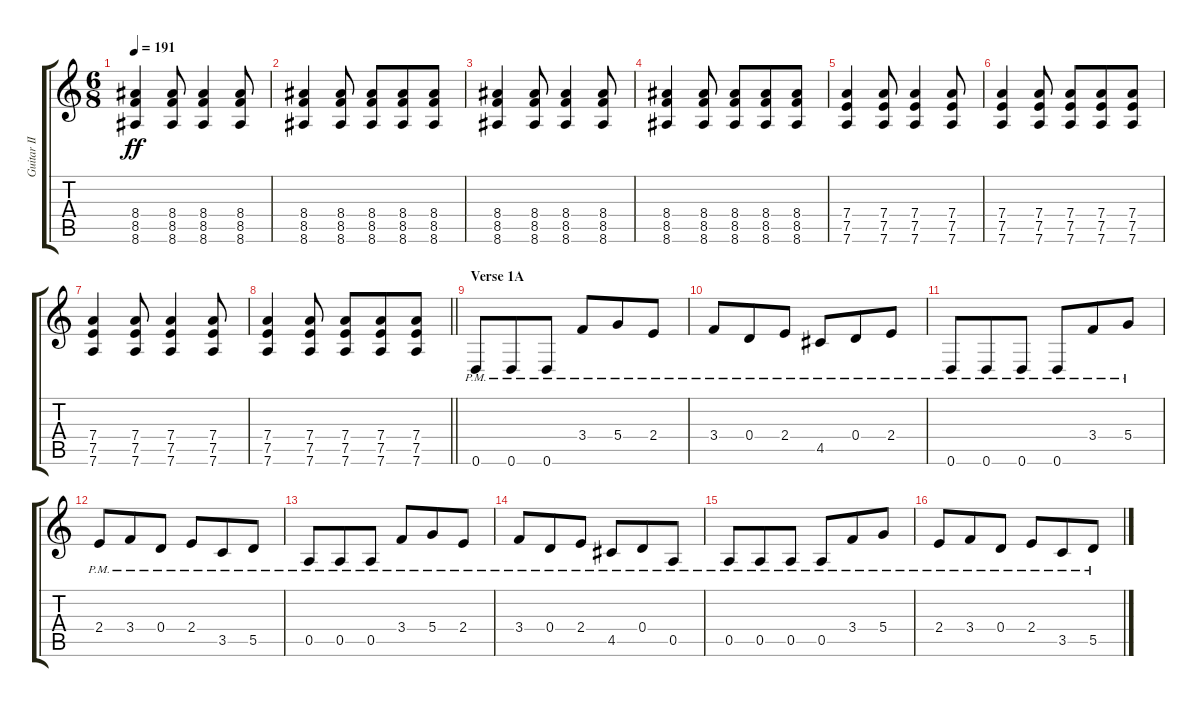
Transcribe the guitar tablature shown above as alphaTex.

\track ("Guitar II" "Guitar II") {instrument overdrivenguitar}
\staff {score tabs}
\tuning (E4 B3 G3 D3 A2 D2) {hide}
\ts (6 8)
\tempo 191
\clef g2
\ks c
(8.4 8.5 8.6).4{dy ff} (8.4 8.5 8.6).8 (8.4 8.5 8.6).4 (8.4 8.5 8.6).8 |
(8.4 8.5 8.6).4 (8.4 8.5 8.6).8 (8.4 8.5 8.6).8 (8.4 8.5 8.6).8 (8.4 8.5 8.6).8 |
(8.4 8.5 8.6).4 (8.4 8.5 8.6).8 (8.4 8.5 8.6).4 (8.4 8.5 8.6).8 |
(8.4 8.5 8.6).4 (8.4 8.5 8.6).8 (8.4 8.5 8.6).8 (8.4 8.5 8.6).8 (8.4 8.5 8.6).8 |
(7.4 7.5 7.6).4 (7.4 7.5 7.6).8 (7.4 7.5 7.6).4 (7.4 7.5 7.6).8 |
(7.4 7.5 7.6).4 (7.4 7.5 7.6).8 (7.4 7.5 7.6).8 (7.4 7.5 7.6).8 (7.4 7.5 7.6).8 |
(7.4 7.5 7.6).4 (7.4 7.5 7.6).8 (7.4 7.5 7.6).4 (7.4 7.5 7.6).8 |
\barLineRight lightlight
(7.4 7.5 7.6).4 (7.4 7.5 7.6).8 (7.4 7.5 7.6).8 (7.4 7.5 7.6).8 (7.4 7.5 7.6).8 |
\section ("" "Verse 1A")
0.6{pm}.8 0.6{pm}.8 0.6{pm}.8 3.4{pm}.8 5.4{pm}.8 2.4{pm}.8 |
3.4{pm}.8 0.4{pm}.8 2.4{pm}.8 4.5{pm}.8 0.4{pm}.8 2.4{pm}.8 |
0.6{pm}.8 0.6{pm}.8 0.6{pm}.8 0.6{pm}.8 3.4{pm}.8 5.4{pm}.8 |
2.4{pm}.8 3.4{pm}.8 0.4{pm}.8 2.4{pm}.8 3.5{pm}.8 5.5{pm}.8 |
0.5{pm}.8 0.5{pm}.8 0.5{pm}.8 3.4{pm}.8 5.4{pm}.8 2.4{pm}.8 |
3.4{pm}.8 0.4{pm}.8 2.4{pm}.8 4.5{pm}.8 0.4{pm}.8 0.5{pm}.8 |
0.5{pm}.8 0.5{pm}.8 0.5{pm}.8 0.5{pm}.8 3.4{pm}.8 5.4{pm}.8 |
2.4{pm}.8 3.4{pm}.8 0.4{pm}.8 2.4{pm}.8 3.5{pm}.8 5.5{pm}.8
